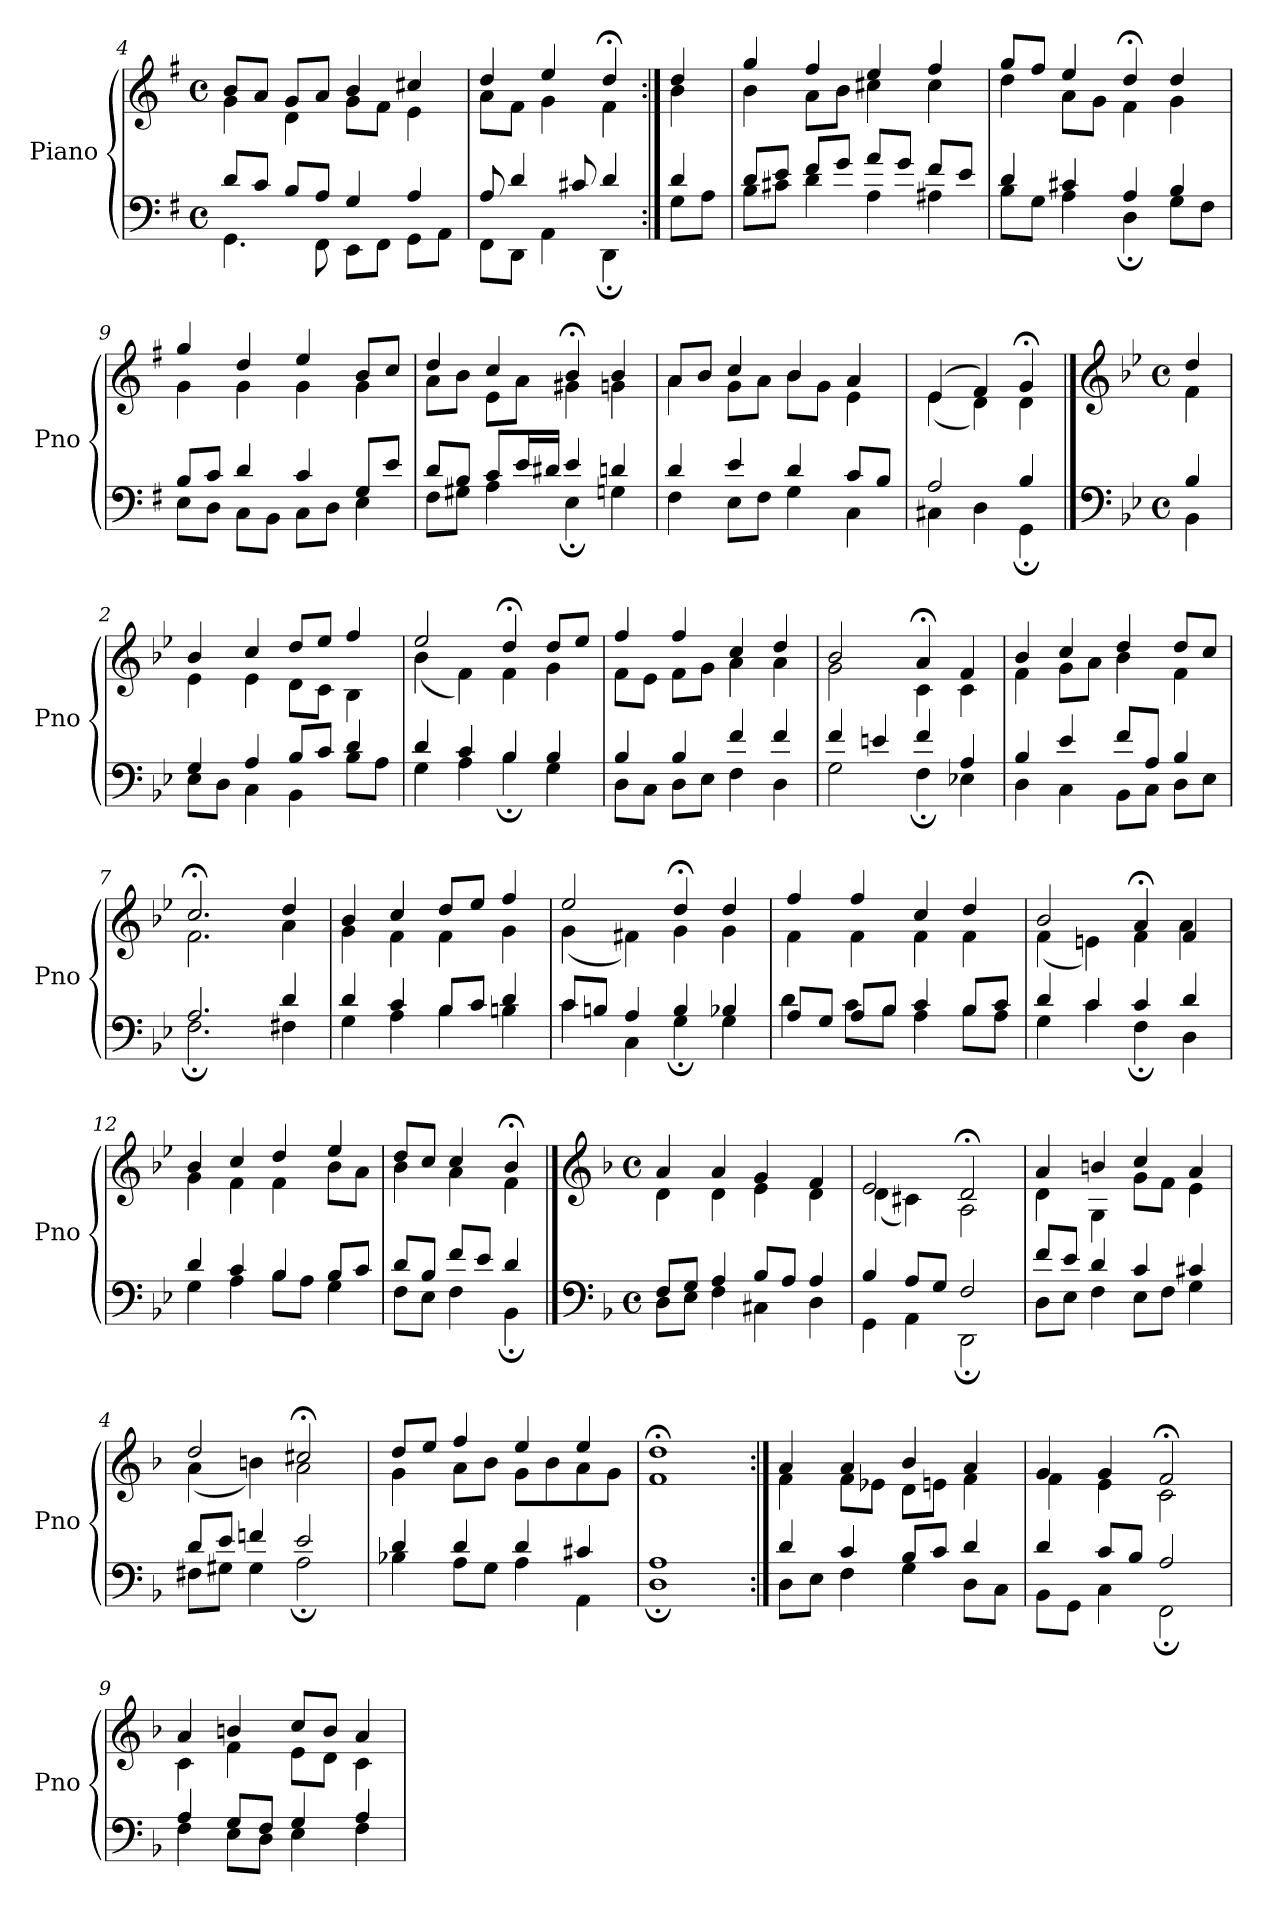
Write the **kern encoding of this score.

**kern	**kern
*part1	*part1
*staff2	*staff1
*I"Piano	*
*I'Pno	*
*clefF4	*clefG2
*k[f#]	*k[f#]
*M4/4	*M4/4
*met(c)	*met(c)
=4	=4
*^	*^
8d/L	4.GG\	8b/L	4g\
8c/J	.	8a/J	.
8B/L	.	8g/L	4d\
8A/J	8FF#\	8a/J	.
4G/	8EE\L	4b/	8g\L
.	8FF#\J	.	8f#\J
4A/	8GG\L	4cc#X/	4e\
.	8AA\J	.	.
=5	=5	=5	=5
8A/	8FF#\L	4dd/	8a\L
4d/	8DD\J	.	8f#\J
.	4AA\	4ee/	4g\
8c#X/	.	.	.
4d/	4DD;\	4dd;</	4f#\
=6:|!	=6:|!	=6:|!	=6:|!
4d/	8G\L	4dd/	4b\
.	8A\J	.	.
=7	=7	=7	=7
8d/L	8B\L	4gg/	4b\
8e/J	8c#X\J	.	.
8f#/L	4d\	4ff#/	8a\L
8g/J	.	.	8b\J
8a/L	4A\	4ee/	4cc#X\
8g/J	.	.	.
8f#/L	4A#X\	4ff#/	4cc#\
8e/J	.	.	.
=8	=8	=8	=8
4d/	8B\L	8gg/L	4dd\
.	8G\J	8ff#/J	.
4c#X/	4A\	4ee/	8a\L
.	.	.	8g\J
4A/	4D;\	4dd;</	4f#\
4B/	8G\L	4dd/	4g\
.	8F#\J	.	.
=9	=9	=9	=9
8B/L	8E\L	4gg/	4g\
8c/J	8D\J	.	.
4d/	8C\L	4dd/	4g\
.	8BB\J	.	.
4c/	8C\L	4ee/	4g\
.	8D\J	.	.
8G/L	4E\	8b/L	4g\
8e/J	.	8cc/J	.
=10	=10	=10	=10
8d/L	8F#\L	4dd/	8a\L
8B/J	8G#X\J	.	8b\J
8c/L	4A\	4cc/	8e\L
16e/L	.	.	8a\J
16d#X/JJ	.	.	.
4e/	4E;\	4b;</	4g#X\
4dn/	4Gn\	4b/	4gn\
=11	=11	=11	=11
4d/	4F#\	8a/L	4a\
.	.	8b/J	.
4e/	8E\L	4cc/	8g\L
.	8F#\J	.	8a\J
4d/	4G\	4b/	8b\L
.	.	.	8g\J
8c/L	4C\	4a/	4e\
8B/J	.	.	.
=12	=12	=12	=12
2A/	4C#X\	(>4e/	(<4e\
.	4D\	4f#/)	4d\)
4B/	4GG;\	4g;</	4d\
==1	==1	==1	==1
*clefF4	*	*clefG2	*
*k[b-e-]	*	*k[b-e-]	*
*M4/4	*	*M4/4	*
*met(c)	*	*met(c)	*
4B-/	4BB-\	4dd/	4f\
=2	=2	=2	=2
4G/	8E-\L	4b-/	4e-\
.	8D\J	.	.
4A/	4C\	4cc/	4e-\
8B-/L	4BB-\	8dd/L	8d\L
8c/J	.	8ee-/J	8c\J
4d/	8B-\L	4ff/	4B-\
.	8A\J	.	.
=3	=3	=3	=3
4d/	4G\	2ee-/	(<4b-\
4c/	4A\	.	4f\)
4B-/	4B-;\	4dd;</	4f\
4B-/	4G\	8dd/L	4g\
.	.	8ee-/J	.
=4	=4	=4	=4
4B-/	8D\L	4ff/	8f\L
.	8C\J	.	8e-\J
4B-/	8D\L	4ff/	8f\L
.	8E-\J	.	8g\J
4f/	4F\	4cc/	4a\
4f/	4D\	4dd/	4a\
=5	=5	=5	=5
4f/	2G\	2b-/	2g\
4en/	.	.	.
4f/	4F;\	4a;</	4c\
4A/	4E-X\	4f/	4c\
=6	=6	=6	=6
4B-/	4D\	4b-/	4f\
4e-/	4C\	4cc/	8g\L
.	.	.	8a\J
8f/L	8BB-\L	4dd/	4b-\
8A/J	8C\J	.	.
4B-/	8D\L	8dd/L	4f\
.	8E-\J	8cc/J	.
=7	=7	=7	=7
2.A/	2.F;\	2.cc;</	2.f\
4d/	4F#X\	4dd/	4a\
=8	=8	=8	=8
4d/	4G\	4b-/	4g\
4c/	4A\	4cc/	4f\
8B-/L	4B-\	8dd/L	4f\
8c/J	.	8ee-/J	.
4d/	4Bn\	4ff/	4g\
=9	=9	=9	=9
8c/L	4c\	2ee-/	(<4g\
8Bn/J	.	.	.
4A/	4C\	.	4f#X\)
4B/	4G;\	4dd;</	4g\
4B-X/	4G\	4dd/	4g\
=10	=10	=10	=10
8A/L	4d\	4ff/	4f\
8G/J	.	.	.
8A/L	8c\L	4ff/	4f\
8B-/J	8B-\J	.	.
4c/	4A\	4cc/	4f\
8B-/L	8B-\L	4dd/	4f\
8c/J	8A\J	.	.
=11	=11	=11	=11
4d/	4G\	2b-/	(<4f\
4c/	4c\	.	4en\)
4c/	4F;\	4a;</	4f\
4d/	4D\	4f/	4a\
=12	=12	=12	=12
4d/	4G\	4b-/	4g\
4c/	4A\	4cc/	4f\
4B-/	8B-\L	4dd/	4f\
.	8A\J	.	.
8B-/L	4G\	4ee-/	8b-\L
8c/J	.	.	8a\J
=13	=13	=13	=13
8d/L	8F\L	8dd/L	4b-\
8B-/J	8E-\J	8cc/J	.
8f/L	4F\	4cc/	4a\
8e-/J	.	.	.
4d/	4BB-;\	4b-;</	4f\
==1	==1	==1	==1
*clefF4	*	*clefG2	*
*k[b-]	*	*k[b-]	*
*M4/4	*	*M4/4	*
*met(c)	*	*met(c)	*
8F/L	8D\L	4a/	4d\
8G/J	8E\J	.	.
4A/	4F\	4a/	4d\
8B-/L	4C#X\	4g/	4e\
8A/J	.	.	.
4A/	4D\	4f/	4d\
=2	=2	=2	=2
4B-/	4GG\	2e/	(<4d\
8A/L	4AA\	.	4c#X\)
8G/J	.	.	.
2F/	2DD;\	2d;</	2A\
=3	=3	=3	=3
8f/L	8D\L	4a/	4d\
8e/J	8E\J	.	.
4d/	4F\	4bn/	4G\
4c/	8E\L	4cc/	8g\L
.	8F\J	.	8f\J
4c#X/	4G\	4a/	4e\
=4	=4	=4	=4
8d/L	8F#X\L	2dd/	(<4a\
8e/J	8G#X\J	.	.
4fn/	4G#\	.	4bn\)
2e/	2A;\	2cc#X;</	2a\
=5	=5	=5	=5
4d/	4B-X\	8dd/L	4g\
.	.	8ee/J	.
4d/	8A\L	4ff/	8a\L
.	8G\J	.	8b-\J
4d/	4A\	4ee/	8g\L
.	.	.	8b-\
4c#X/	4AA\	4ee/	8a\
.	.	.	8g\J
=6	=6	=6	=6
1A	1D;	1dd;<	1f
=7:|!	=7:|!	=7:|!	=7:|!
4d/	8D\L	4a/	4f\
.	8E\J	.	.
4c/	4F\	4a/	8f\L
.	.	.	8e-X\J
8B-/L	4G\	4b-/	8d\L
8c/J	.	.	8en\J
4d/	8D\L	4a/	4f\
.	8C\J	.	.
=8	=8	=8	=8
4d/	8BB-\L	4g/	4f\
.	8GG\J	.	.
8c/L	4C\	4g/	4e\
8B-/J	.	.	.
2A/	2FF;\	2f;</	2c\
=9	=9	=9	=9
4A/	4F\	4a/	4c\
8G/L	8E\L	4bn/	4f\
8F/J	8D\J	.	.
4G/	4E\	8cc/L	8e\L
.	.	8b/J	8d\J
4A/	4F\	4a/	4c\
*v	*v	*	*
*	*v	*v
=	=
*-	*-
